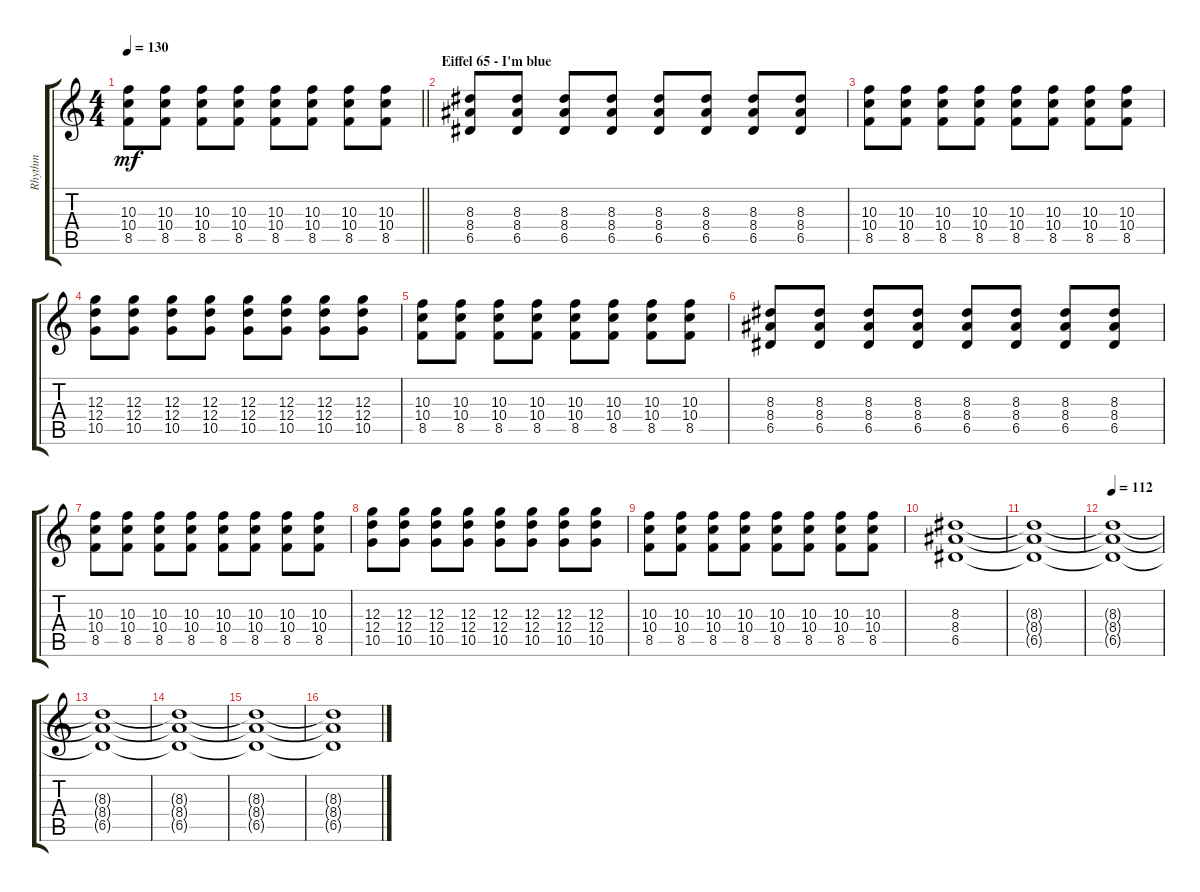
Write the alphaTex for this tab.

\track ("Rhythm" "Rhythm") {instrument distortionguitar}
\staff {score tabs}
\tuning (E4 B3 G3 D3 A2 E2) {hide}
\ts (4 4)
\tempo 130
\clef g2
\barLineRight lightlight
\ks c
(10.3 10.4 8.5).8{dy mf} (10.3 10.4 8.5).8 (10.3 10.4 8.5).8 (10.3 10.4 8.5).8 (10.3 10.4 8.5).8 (10.3 10.4 8.5).8 (10.3 10.4 8.5).8 (10.3 10.4 8.5).8 |
\section ("" "Eiffel 65 - I'm blue")
(8.3 8.4 6.5).8 (8.3 8.4 6.5).8 (8.3 8.4 6.5).8 (8.3 8.4 6.5).8 (8.3 8.4 6.5).8 (8.3 8.4 6.5).8 (8.3 8.4 6.5).8 (8.3 8.4 6.5).8 |
(10.3 10.4 8.5).8 (10.3 10.4 8.5).8 (10.3 10.4 8.5).8 (10.3 10.4 8.5).8 (10.3 10.4 8.5).8 (10.3 10.4 8.5).8 (10.3 10.4 8.5).8 (10.3 10.4 8.5).8 |
(12.3 12.4 10.5).8 (12.3 12.4 10.5).8 (12.3 12.4 10.5).8 (12.3 12.4 10.5).8 (12.3 12.4 10.5).8 (12.3 12.4 10.5).8 (12.3 12.4 10.5).8 (12.3 12.4 10.5).8 |
(10.3 10.4 8.5).8 (10.3 10.4 8.5).8 (10.3 10.4 8.5).8 (10.3 10.4 8.5).8 (10.3 10.4 8.5).8 (10.3 10.4 8.5).8 (10.3 10.4 8.5).8 (10.3 10.4 8.5).8 |
(8.3 8.4 6.5).8 (8.3 8.4 6.5).8 (8.3 8.4 6.5).8 (8.3 8.4 6.5).8 (8.3 8.4 6.5).8 (8.3 8.4 6.5).8 (8.3 8.4 6.5).8 (8.3 8.4 6.5).8 |
(10.3 10.4 8.5).8 (10.3 10.4 8.5).8 (10.3 10.4 8.5).8 (10.3 10.4 8.5).8 (10.3 10.4 8.5).8 (10.3 10.4 8.5).8 (10.3 10.4 8.5).8 (10.3 10.4 8.5).8 |
(12.3 12.4 10.5).8 (12.3 12.4 10.5).8 (12.3 12.4 10.5).8 (12.3 12.4 10.5).8 (12.3 12.4 10.5).8 (12.3 12.4 10.5).8 (12.3 12.4 10.5).8 (12.3 12.4 10.5).8 |
(10.3 10.4 8.5).8 (10.3 10.4 8.5).8 (10.3 10.4 8.5).8 (10.3 10.4 8.5).8 (10.3 10.4 8.5).8 (10.3 10.4 8.5).8 (10.3 10.4 8.5).8 (10.3 10.4 8.5).8 |
(8.3 8.4 6.5).1 |
(8.3{t} 8.4{t} 6.5{t}).1 |
\tempo 112
(8.3{t} 8.4{t} 6.5{t}).1 |
(8.3{t} 8.4{t} 6.5{t}).1 |
(8.3{t} 8.4{t} 6.5{t}).1 |
(8.3{t} 8.4{t} 6.5{t}).1 |
(8.3{t} 8.4{t} 6.5{t}).1
